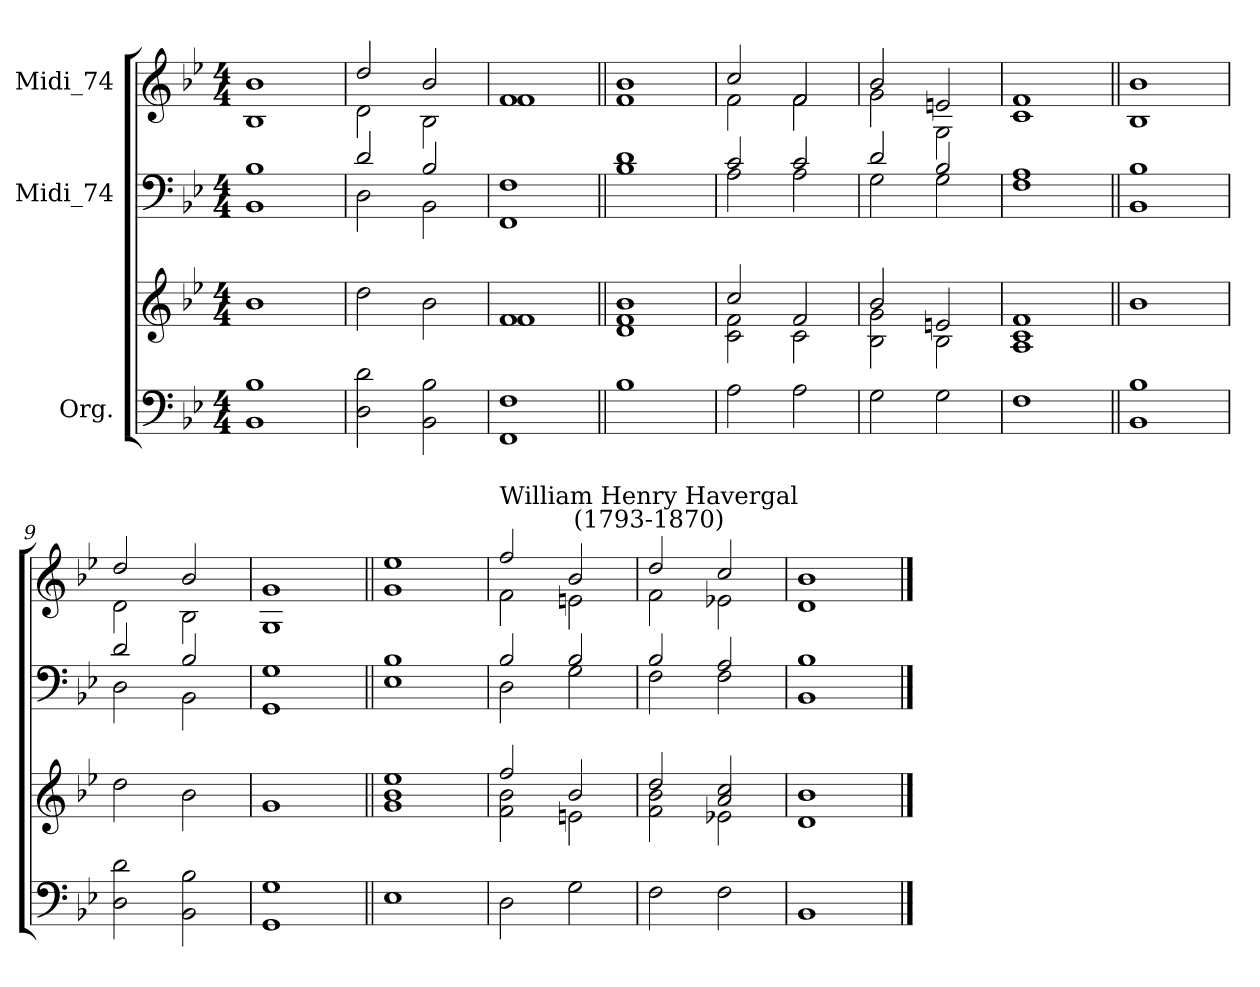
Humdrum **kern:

**kern	**kern	**kern	**kern
*part3	*part3	*part2	*part1
*staff4	*staff3	*staff2	*staff1
*I"Org.	*	*I"Midi_74	*I"Midi_74
*clefF4	*clefG2	*clefF4	*clefG2
*k[b-e-]	*k[b-e-]	*k[b-e-]	*k[b-e-]
*B-:	*B-:	*B-:	*B-:
*M4/4	*M4/4	*M4/4	*M4/4
=1	=1	=1	=1
*	*^	*^	*^
1BB- 1B-	1b-/	1ryy	1B-/	1BB-\	1b-/	1B-\
=2	=2	=2	=2	=2	=2	=2
2D 2d	2dd\	1ryy	2d/	2D\	2dd/	2d\
2BB- 2B-	2b-\	.	2B-/	2BB-\	2b-/	2B-\
=3	=3	=3	=3	=3	=3	=3
1FF 1F	1f/	1f\	1F/	1FF\	1f/	1f\
=4||	=4||	=4||	=4||	=4||	=4||	=4||
1B-	1d/ 1b-/	1f\	1d/	1B-\	1b-/	1f\
=5	=5	=5	=5	=5	=5	=5
2A	2cc/	2c\ 2f\	2c/	2A\	2cc/	2f\
2A	2f/	2c\	2c/	2A\	2f/	2f\
=6	=6	=6	=6	=6	=6	=6
2G	2b-/	2B-\ 2g\	2d/	2G\	2b-/	2g\
2G	2en/	2B-\	2B-/	2G\	2en/	2G\
=7	=7	=7	=7	=7	=7	=7
1F	1f/	1A\ 1c\	1A/	1F\	1f/	1c\
=8||	=8||	=8||	=8||	=8||	=8||	=8||
1BB- 1B-	1b-/	1ryy	1B-/	1BB-\	1b-/	1B-\
=9	=9	=9	=9	=9	=9	=9
2D 2d	2dd\	1ryy	2d/	2D\	2dd/	2d\
2BB- 2B-	2b-\	.	2B-/	2BB-\	2b-/	2B-\
=10	=10	=10	=10	=10	=10	=10
1GG 1G	1g/	1ryy	1G/	1GG\	1g/	1G\
=11||	=11||	=11||	=11||	=11||	=11||	=11||
1E-	1ee-/	1g\ 1b-\	1B-/	1E-\	1ee-/	1g\
=12	=12	=12	=12	=12	=12	=12
2D	2ff/	2f\ 2b-\	2B-/	2D\	2ff/	2f\
2G	2b-/	2en\	2B-/	2G\	2b-/	2en\
=13	=13	=13	=13	=13	=13	=13
!	!	!	!	!	!LO:TX:a:cj:t=William Henry Havergal\n(1793-1870)	!
2F	2dd/	2f\ 2b-\	2B-/	2F\	2dd/	2f\
2F	2a/ 2cc/	2e-X\	2A/	2F\	2cc/	2e-X\
=14	=14	=14	=14	=14	=14	=14
1BB-	1b-/	1d\	1B-/	1BB-\	1b-/	1d\
*	*v	*v	*	*	*v	*v
*	*	*v	*v	*
==	==	==	==
*-	*-	*-	*-
